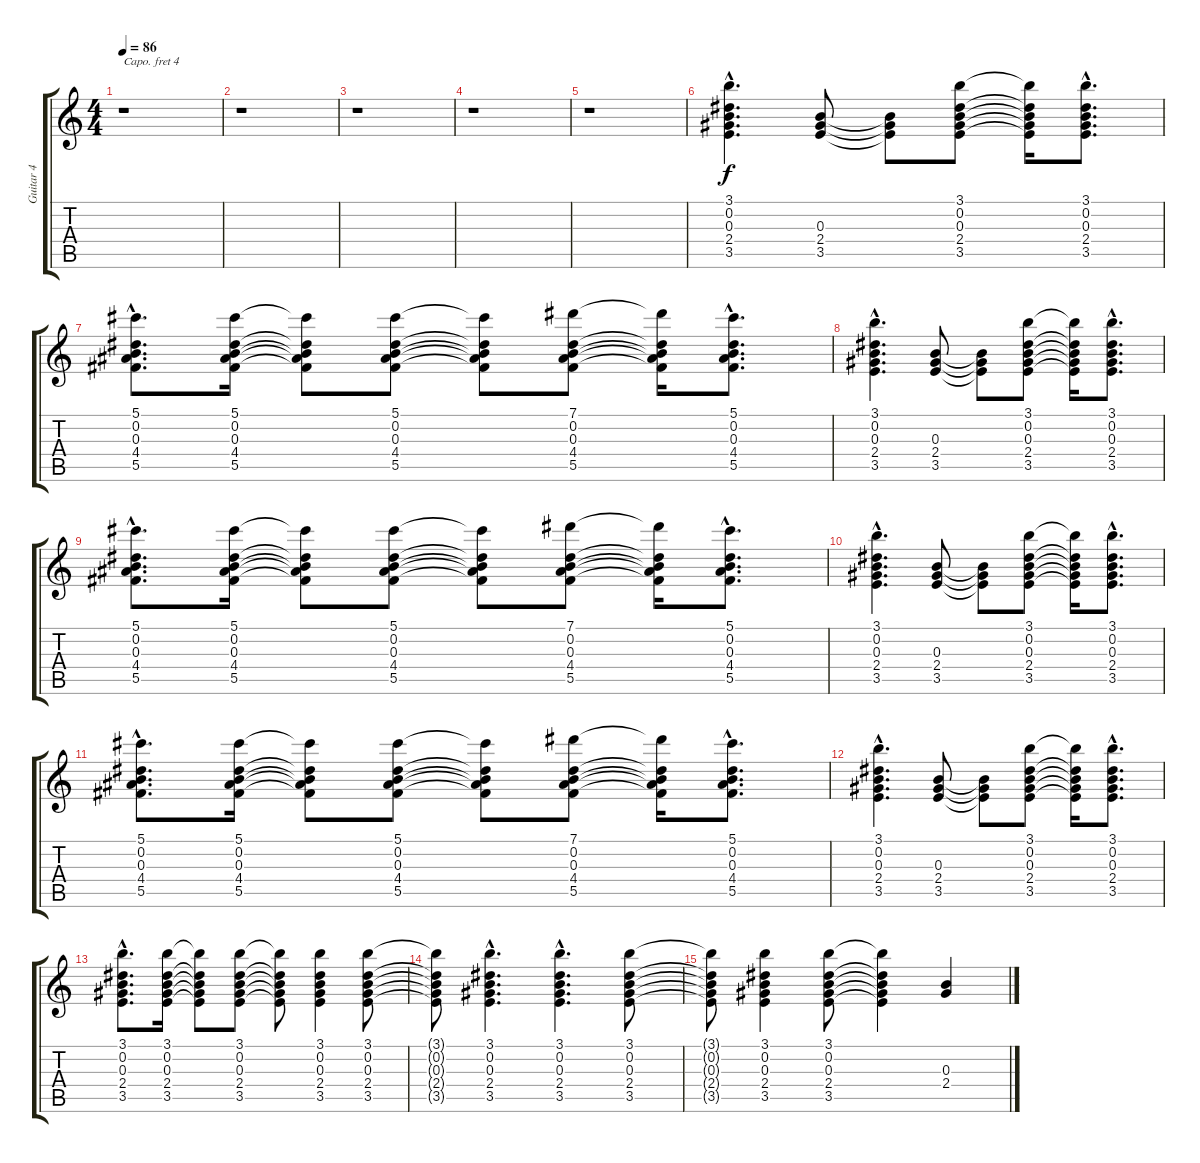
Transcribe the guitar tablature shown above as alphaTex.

\track ("Guitar 4" "Guitar 4") {instrument electricguitarclean}
\staff {score tabs}
\capo 4
\tuning (E4 B3 G3 D3 A2 E2) {hide}
\ts (4 4)
\tempo 86
\clef g2
\ks c
r.1{dy f} |
r.1 |
r.1 |
r.1 |
r.1 |
(3.1{hac} 0.2{hac} 0.3{hac} 2.4{hac} 3.5{hac}).4{d} (0.3 2.4 3.5).8 (0.3{t} 2.4{t} 3.5{t}).8 (3.1 0.2 0.3 2.4 3.5).8 (3.1{t} 0.2{t} 0.3{t} 2.4{t} 3.5{t}).16 (3.1{hac} 0.2{hac} 0.3{hac} 2.4{hac} 3.5{hac}).8{d} |
(5.1{hac} 0.2{hac} 0.3{hac} 4.4{hac} 5.5{hac}).8{d} (5.1 0.2 0.3 4.4 5.5).16 (5.1{t} 0.2{t} 0.3{t} 4.4{t} 5.5{t}).8 (5.1 0.2 0.3 4.4 5.5).8 (5.1{t} 0.2{t} 0.3{t} 4.4{t} 5.5{t}).8 (7.1 0.2 0.3 4.4 5.5).8 (7.1{t} 0.2{t} 0.3{t} 4.4{t} 5.5{t}).16 (5.1{hac} 0.2{hac} 0.3{hac} 4.4{hac} 5.5{hac}).8{d} |
(3.1{hac} 0.2{hac} 0.3{hac} 2.4{hac} 3.5{hac}).4{d} (0.3 2.4 3.5).8 (0.3{t} 2.4{t} 3.5{t}).8 (3.1 0.2 0.3 2.4 3.5).8 (3.1{t} 0.2{t} 0.3{t} 2.4{t} 3.5{t}).16 (3.1{hac} 0.2{hac} 0.3{hac} 2.4{hac} 3.5{hac}).8{d} |
(5.1{hac} 0.2{hac} 0.3{hac} 4.4{hac} 5.5{hac}).8{d} (5.1 0.2 0.3 4.4 5.5).16 (5.1{t} 0.2{t} 0.3{t} 4.4{t} 5.5{t}).8 (5.1 0.2 0.3 4.4 5.5).8 (5.1{t} 0.2{t} 0.3{t} 4.4{t} 5.5{t}).8 (7.1 0.2 0.3 4.4 5.5).8 (7.1{t} 0.2{t} 0.3{t} 4.4{t} 5.5{t}).16 (5.1{hac} 0.2{hac} 0.3{hac} 4.4{hac} 5.5{hac}).8{d} |
(3.1{hac} 0.2{hac} 0.3{hac} 2.4{hac} 3.5{hac}).4{d} (0.3 2.4 3.5).8 (0.3{t} 2.4{t} 3.5{t}).8 (3.1 0.2 0.3 2.4 3.5).8 (3.1{t} 0.2{t} 0.3{t} 2.4{t} 3.5{t}).16 (3.1{hac} 0.2{hac} 0.3{hac} 2.4{hac} 3.5{hac}).8{d} |
(5.1{hac} 0.2{hac} 0.3{hac} 4.4{hac} 5.5{hac}).8{d} (5.1 0.2 0.3 4.4 5.5).16 (5.1{t} 0.2{t} 0.3{t} 4.4{t} 5.5{t}).8 (5.1 0.2 0.3 4.4 5.5).8 (5.1{t} 0.2{t} 0.3{t} 4.4{t} 5.5{t}).8 (7.1 0.2 0.3 4.4 5.5).8 (7.1{t} 0.2{t} 0.3{t} 4.4{t} 5.5{t}).16 (5.1{hac} 0.2{hac} 0.3{hac} 4.4{hac} 5.5{hac}).8{d} |
(3.1{hac} 0.2{hac} 0.3{hac} 2.4{hac} 3.5{hac}).4{d} (0.3 2.4 3.5).8 (0.3{t} 2.4{t} 3.5{t}).8 (3.1 0.2 0.3 2.4 3.5).8 (3.1{t} 0.2{t} 0.3{t} 2.4{t} 3.5{t}).16 (3.1{hac} 0.2{hac} 0.3{hac} 2.4{hac} 3.5{hac}).8{d} |
(3.1{hac} 0.2{hac} 0.3{hac} 2.4{hac} 3.5{hac}).8{d} (3.1 0.2 0.3 2.4 3.5).16 (3.1{t} 0.2{t} 0.3{t} 2.4{t} 3.5{t}).8 (3.1 0.2 0.3 2.4 3.5).8 (3.1{t} 0.2{t} 0.3{t} 2.4{t} 3.5{t}).8 (3.1 0.2 0.3 2.4 3.5).4 (3.1 0.2 0.3 2.4 3.5).8 |
(3.1{t} 0.2{t} 0.3{t} 2.4{t} 3.5{t}).8 (3.1{hac} 0.2{hac} 0.3{hac} 2.4{hac} 3.5{hac}).4{d} (3.1{hac} 0.2{hac} 0.3{hac} 2.4{hac} 3.5{hac}).4{d} (3.1 0.2 0.3 2.4 3.5).8 |
(3.1{t} 0.2{t} 0.3{t} 2.4{t} 3.5{t}).8 (3.1 0.2 0.3 2.4 3.5).4 (3.1 0.2 0.3 2.4 3.5).8 (3.1{t} 0.2{t} 0.3{t} 2.4{t} 3.5{t}).4 (0.3 2.4).4
